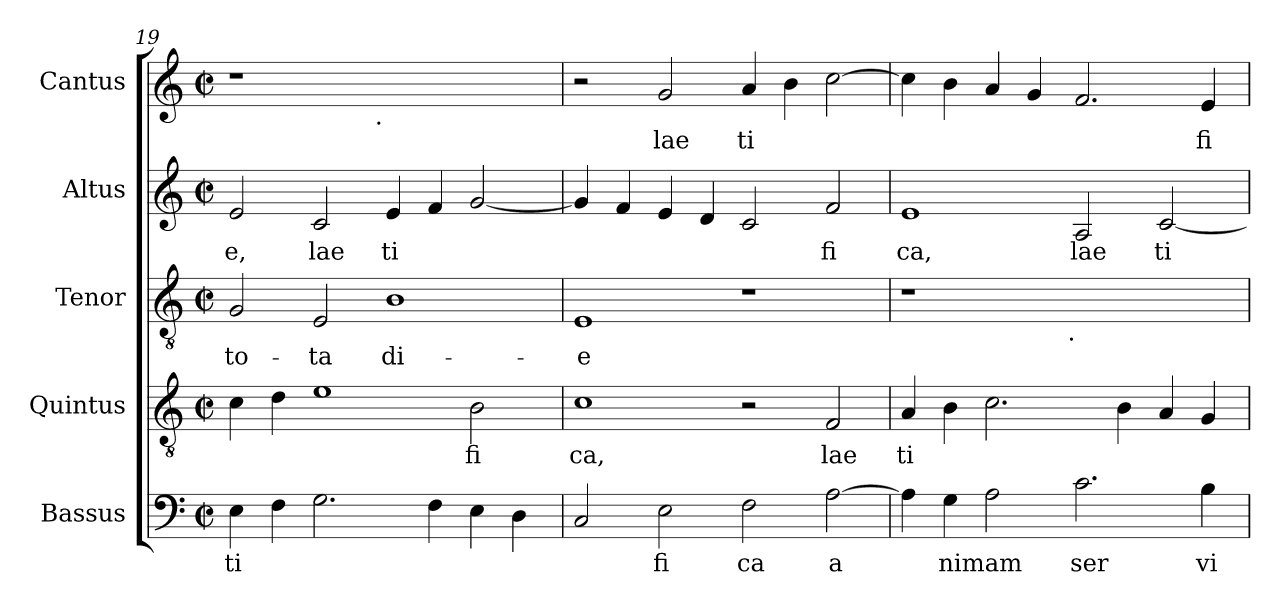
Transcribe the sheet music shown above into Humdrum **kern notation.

**kern	**text	**kern	**text	**kern	**text	**kern	**text	**kern	**text
*part5	*part5	*part4	*part4	*part3	*part3	*part2	*part2	*part1	*part1
*staff5	*staff5	*staff4	*staff4	*staff3	*staff3	*staff2	*staff2	*staff1	*staff1
*I"Bassus	*	*I"Quintus	*	*I"Tenor	*	*I"Altus	*	*I"Cantus	*
!!LO:PB:g=z
*clefF4	*	*clefGv2	*	*clefGv2	*	*clefG2	*	*clefG2	*
*k[]	*	*k[]	*	*k[]	*	*k[]	*	*k[]	*
*C:	*	*C:	*	*C:	*	*C:	*	*C:	*
*M2/2	*	*M2/2	*	*M2/2	*	*M2/2	*	*M2/2	*
*met(c|)	*	*met(c|)	*	*met(c|)	*	*met(c|)	*	*met(c|)	*
=19	=19	=19	=19	=19	=19	=19	=19	=19	=19
!	!LO:LY:b:cj	!	!LO:LY:b	!	!LO:LY:b	!	!LO:LY:b:cj	!	!
*	*	*	*	*	*	*	*	*^	*
4E\	ti	4c\	.	2G/	to-	2e/	e,	1r	2ryy	.
!	!LO:LY:b:cj	!	!LO:LY:b	!	!	!	!	!	!	!
4F\	.	4d\	.	.	.	.	.	.	.	.
!	!LO:LY:b:cj	!	!LO:LY:b	!	!LO:LY:b	!	!LO:LY:b:cj	!	!	!
2.G\	.	1e	.	2E/	-ta	2c/	lae	.	4...ryy	.
!	!	!	!	!	!	!	!	!	!LO:TX:b:t=.	!
.	.	.	.	.	.	.	.	.	1ryy	.
!	!	!	!	!	!LO:LY:b	!	!LO:LY:b:cj	!	!	!
.	.	.	.	1B	di-	4e/	ti	1ryy	.	.
!	!LO:LY:b:cj	!	!	!	!	!	!LO:LY:b:cj	!	!	!
4F\	.	.	.	.	.	4f/	.	.	.	.
!	!LO:LY:b:cj	!	!LO:LY:b	!	!	!	!LO:LY:b:cj	!	!	!
4E\	.	2B\	fi	.	.	[<2g/	.	.	.	.
!	!LO:LY:b:cj	!	!	!	!	!	!	!	!	!
4D\	.	.	.	.	.	.	.	.	.	.
.	.	.	.	.	.	.	.	.	32ryy	.
=20	=20	=20	=20	=20	=20	=20	=20	=20	=20	=20
!	!LO:LY:b:cj	!	!LO:LY:b	!	!LO:LY:b	!	!LO:LY:b:cj	!	!	!
*	*	*	*	*	*	*	*	*v	*v	*
2C/	.	1c	ca,	1E	-e	4g/]	.	2r	.
!	!	!	!	!	!	!	!LO:LY:b:cj	!	!
.	.	.	.	.	.	4f/	.	.	.
!	!LO:LY:b:cj	!	!	!	!	!	!LO:LY:b:cj	!	!LO:LY:b:cj
2E\	fi	.	.	.	.	4e/	.	2g/	lae
!	!	!	!	!	!	!	!LO:LY:b:cj	!	!
.	.	.	.	.	.	4d/	.	.	.
!	!LO:LY:b:cj	!	!	!	!	!	!LO:LY:b:cj	!	!LO:LY:b:cj
2F\	ca	2r	.	1r	.	2c/	.	4a/	ti
!	!	!	!	!	!	!	!	!	!LO:LY:b:cj
.	.	.	.	.	.	.	.	4b\	.
!	!LO:LY:b:cj	!	!LO:LY:b	!	!	!	!LO:LY:b:cj	!	!LO:LY:b:cj
[>2A\	a	2F/	lae	.	.	2f/	fi	[>2cc\	.
=21	=21	=21	=21	=21	=21	=21	=21	=21	=21
!	!LO:LY:b:cj	!	!LO:LY:b	!	!	!	!LO:LY:b:cj	!	!LO:LY:b:cj
*	*	*	*	*^	*	*	*	*	*
4A\]	.	4A/	ti	1r	2ryy	.	1e	ca,	4cc\]	.
!	!LO:LY:b:cj	!	!LO:LY:b	!	!	!	!	!	!	!LO:LY:b:cj
4G\	nimam	4B\	.	.	.	.	.	.	4b\	.
!	!LO:LY:b:cj	!	!LO:LY:b	!	!	!	!	!	!	!LO:LY:b:cj
2A\	.	2.c\	.	.	4ryy	.	.	.	4a/	.
!	!	!	!	!	!	!	!	!	!	!LO:LY:b:cj
.	.	.	.	.	8...ryy	.	.	.	4g/	.
!	!	!	!	!	!LO:TX:b:t=.	!	!	!	!	!
.	.	.	.	.	1ryy	.	.	.	.	.
!	!LO:LY:b:cj	!	!	!	!	!	!	!LO:LY:b:cj	!	!LO:LY:b:cj
2.c\	ser	.	.	1ryy	.	.	2A/	lae	2.f/	.
!	!	!	!LO:LY:b	!	!	!	!	!	!	!
.	.	4B\	.	.	.	.	.	.	.	.
!	!	!	!LO:LY:b	!	!	!	!	!LO:LY:b:cj	!	!
.	.	4A/	.	.	.	.	[<2c/	ti	.	.
!	!LO:LY:b:cj	!	!LO:LY:b	!	!	!	!	!	!	!LO:LY:b:cj
4B\	vi	4G/	.	.	.	.	.	.	4e/	fi
.	.	.	.	.	64ryy	.	.	.	.	.
*	*	*	*	*v	*v	*	*	*	*	*
=	=	=	=	=	=	=	=	=	=
*-	*-	*-	*-	*-	*-	*-	*-	*-	*-
